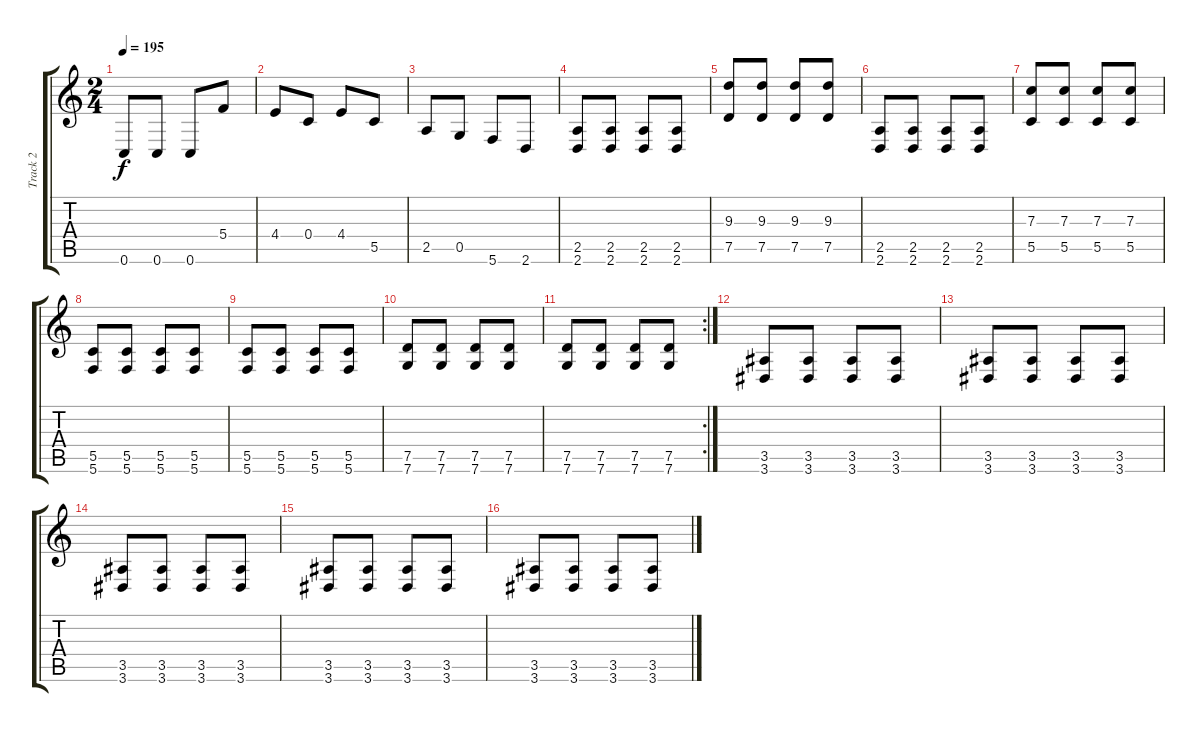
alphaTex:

\track ("Track 2" "Track 2") {instrument overdrivenguitar}
\staff {score tabs}
\tuning (D4 A3 F3 C3 G2 C2) {hide}
\ts (2 4)
\tempo 195
\clef g2
\ks c
0.6.8{dy f} 0.6.8 0.6.8 5.4.8 |
4.4.8 0.4.8 4.4.8 5.5.8 |
2.5.8 0.5.8 5.6.8 2.6.8 |
(2.5 2.6).8 (2.5 2.6).8 (2.5 2.6).8 (2.5 2.6).8 |
(9.3 7.5).8 (9.3 7.5).8 (9.3 7.5).8 (9.3 7.5).8 |
(2.5 2.6).8 (2.5 2.6).8 (2.5 2.6).8 (2.5 2.6).8 |
(7.3 5.5).8 (7.3 5.5).8 (7.3 5.5).8 (7.3 5.5).8 |
(5.5 5.6).8 (5.5 5.6).8 (5.5 5.6).8 (5.5 5.6).8 |
(5.5 5.6).8 (5.5 5.6).8 (5.5 5.6).8 (5.5 5.6).8 |
(7.5 7.6).8 (7.5 7.6).8 (7.5 7.6).8 (7.5 7.6).8 |
\rc 2
(7.5 7.6).8 (7.5 7.6).8 (7.5 7.6).8 (7.5 7.6).8 |
(3.5 3.6).8 (3.5 3.6).8 (3.5 3.6).8 (3.5 3.6).8 |
(3.5 3.6).8 (3.5 3.6).8 (3.5 3.6).8 (3.5 3.6).8 |
(3.5 3.6).8 (3.5 3.6).8 (3.5 3.6).8 (3.5 3.6).8 |
(3.5 3.6).8 (3.5 3.6).8 (3.5 3.6).8 (3.5 3.6).8 |
(3.5 3.6).8 (3.5 3.6).8 (3.5 3.6).8 (3.5 3.6).8
